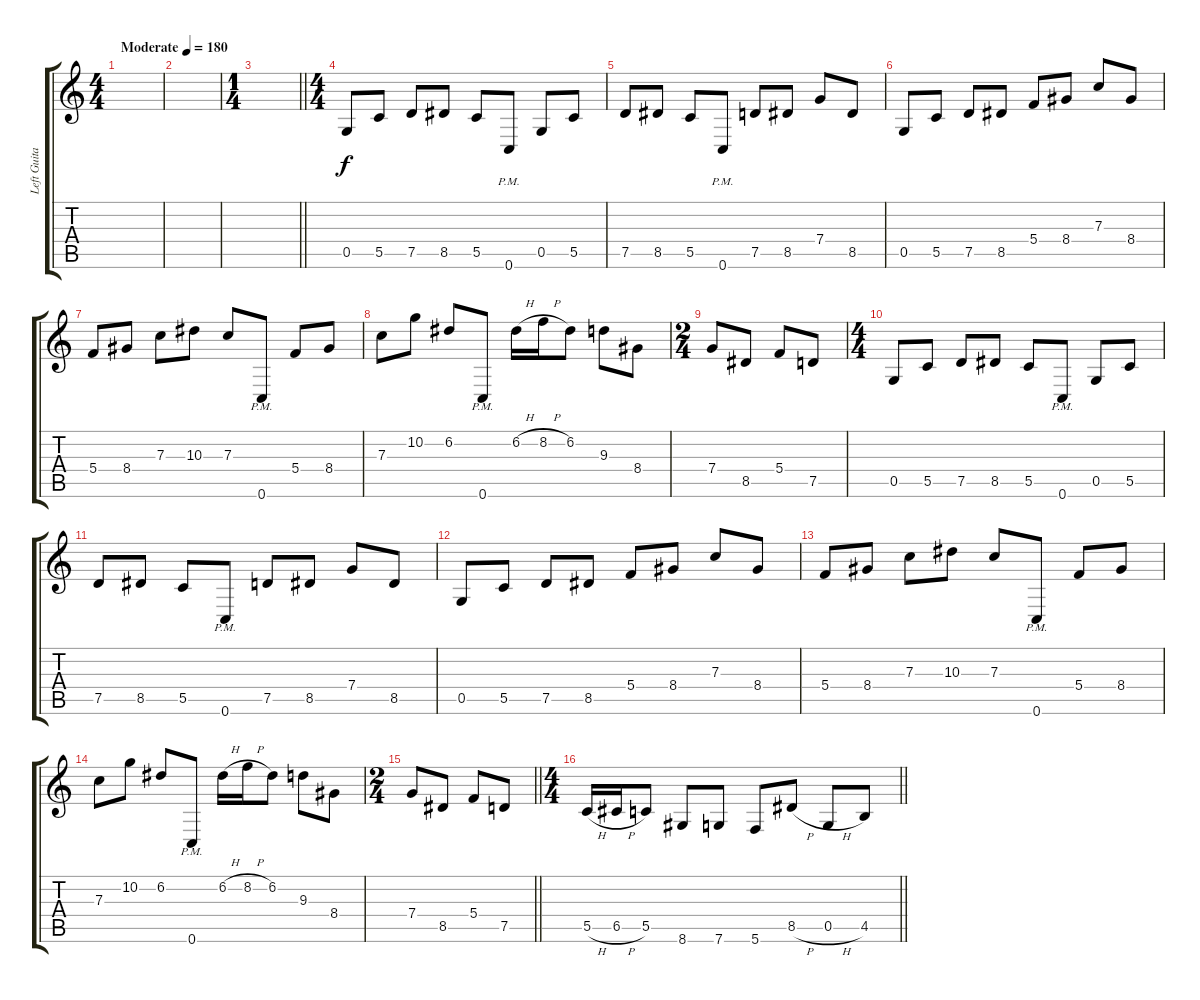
\track ("Left Guitar" "Left Guita") {instrument distortionguitar}
\staff {score tabs}
\tuning (D4 A3 F3 C3 G2 C2) {hide}
\ts (4 4)
\tempo (180 "Moderate")
\clef g2
\ks c
|
|
\ts (1 4)
\barLineRight lightlight
|
\ts (4 4)
0.5.8 5.5.8 7.5.8 8.5.8 5.5.8 0.6{pm}.8 0.5.8 5.5.8 |
7.5.8 8.5.8 5.5.8 0.6{pm}.8 7.5.8 8.5.8 7.4.8 8.5.8 |
0.5.8 5.5.8 7.5.8 8.5.8 5.4.8 8.4.8 7.3.8 8.4.8 |
5.4.8 8.4.8 7.3.8 10.3.8 7.3.8 0.6{pm}.8 5.4.8 8.4.8 |
7.3.8 10.2.8 6.2.8 0.6{pm}.8 6.2{h}.16 8.2{h}.16 6.2.8 9.3.8 8.4.8 |
\ts (2 4)
7.4.8 8.5.8 5.4.8 7.5.8 |
\ts (4 4)
0.5.8 5.5.8 7.5.8 8.5.8 5.5.8 0.6{pm}.8 0.5.8 5.5.8 |
7.5.8 8.5.8 5.5.8 0.6{pm}.8 7.5.8 8.5.8 7.4.8 8.5.8 |
0.5.8 5.5.8 7.5.8 8.5.8 5.4.8 8.4.8 7.3.8 8.4.8 |
5.4.8 8.4.8 7.3.8 10.3.8 7.3.8 0.6{pm}.8 5.4.8 8.4.8 |
7.3.8 10.2.8 6.2.8 0.6{pm}.8 6.2{h}.16 8.2{h}.16 6.2.8 9.3.8 8.4.8 |
\ts (2 4)
\barLineRight lightlight
7.4.8 8.5.8 5.4.8 7.5.8 |
\ts (4 4)
\barLineRight lightlight
5.5{h}.16 6.5{h}.16 5.5.8 8.6.8 7.6.8 5.6.8 8.5{h}.8 0.5{h}.8 4.5.8
